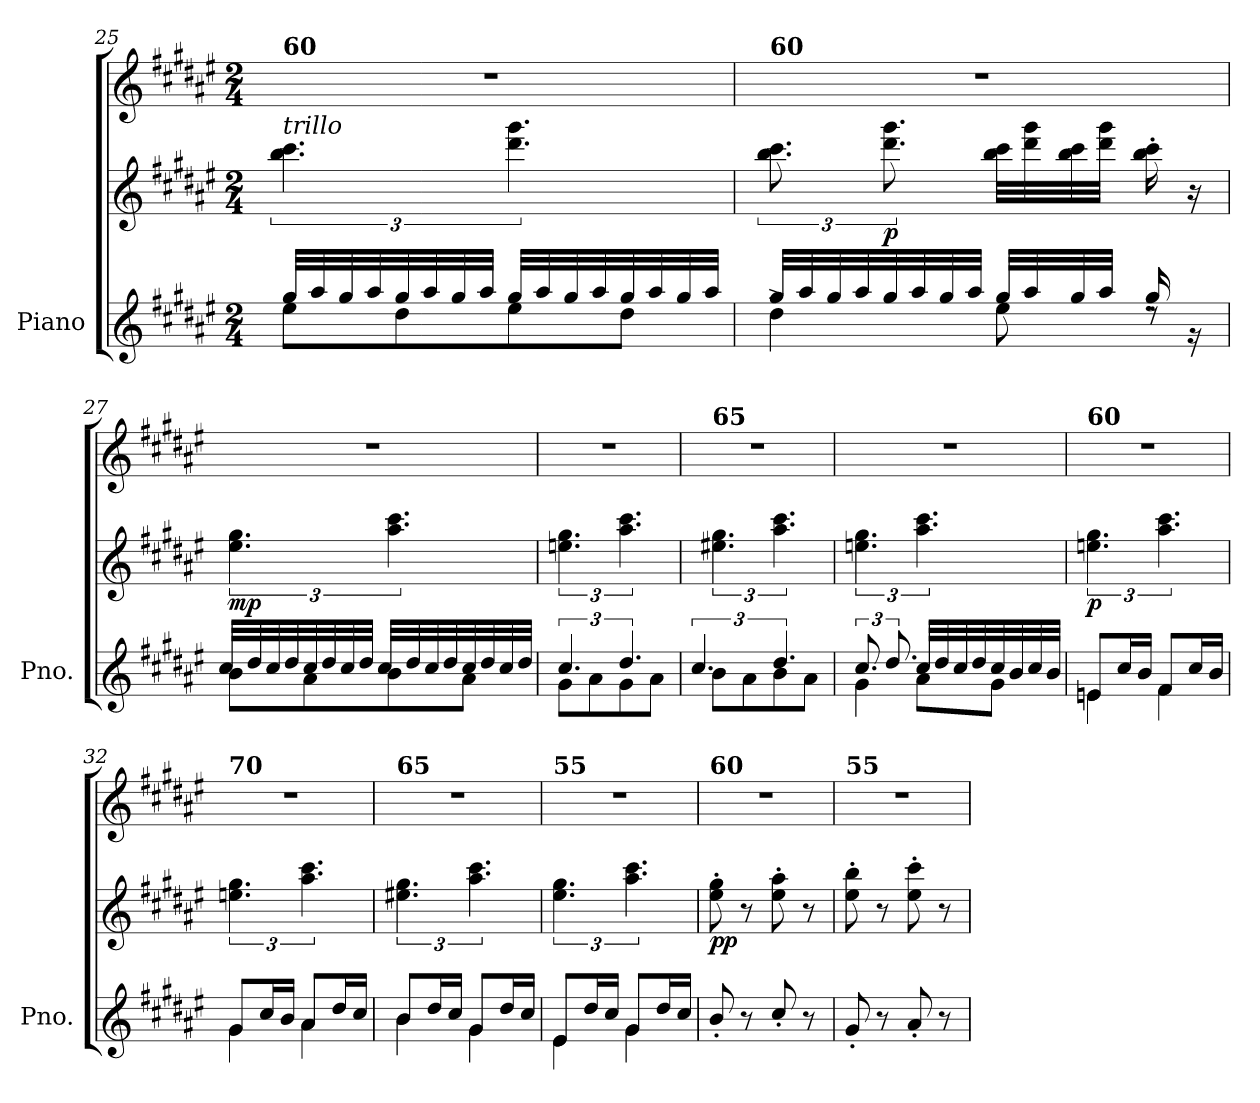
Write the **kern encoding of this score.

**kern	**kern	**kern	**dynam
*part1	*part1	*part1	*part1
*staff3	*staff2	*staff1	*staff1/2/3
*I"Piano	*	*	*
*I'Pno.	*	*	*
*clefG2	*clefG2	*clefG2	*
*k[f#c#g#d#a#e#]	*k[f#c#g#d#a#e#]	*k[f#c#g#d#a#e#]	*
*M2/4	*M2/4	*M2/4	*
=25	=25	=25	=25
*^	*	*	*
!	!	!	!LO:TX:a:B:t=60	!
!	!	!LO:TX:a:i:t=trillo	!	!
8ee#\L	32gg#/LLL	6.bb\ 6.ccc#\	2r	.
.	32aa#/	.	.	.
.	32gg#/	.	.	.
.	32aa#/	.	.	.
8dd#\	32gg#/	.	.	.
.	32aa#/	.	.	.
.	32gg#/	.	.	.
.	32aa#/JJJ	.	.	.
8ee#\	32gg#/LLL	6.ddd#\ 6.ggg#\	.	.
.	32aa#/	.	.	.
.	32gg#/	.	.	.
.	32aa#/	.	.	.
8dd#\J	32gg#/	.	.	.
.	32aa#/	.	.	.
.	32gg#/	.	.	.
.	32aa#/JJJ	.	.	.
=26	=26	=26	=26	=26
!	!	!	!LO:TX:a:B:t=60	!
4dd#^\	32gg#/LLL	12.bb\ 12.ccc#\	2r	.
.	32aa#/	.	.	.
.	32gg#/	.	.	.
.	32aa#/	.	.	.
!	!	!	!	!LO:DY:b=2
.	32gg#/	12.ddd#\ 12.ggg#\	.	p
.	32aa#/	.	.	.
.	32gg#/	.	.	.
.	32aa#/JJJ	.	.	.
8ee#\	32gg#/LLL	32bb\ 32ccc#\LLL	.	.
.	32aa#/	32ddd#\ 32ggg#\	.	.
.	32gg#/	32bb\ 32ccc#\	.	.
.	32aa#/JJJ	32ddd#\ 32ggg#\JJJ	.	.
8rdd	16gg#'/	16bb\' 16ccc#\'	.	.
.	16r	16r	.	.
!!LO:PB:g=z
=27	=27	=27	=27	=27
!	!	!	!	!LO:DY:b=2
8b\L	32cc#/LLL	6.ee#\ 6.gg#\	2r	mp
.	32dd#/	.	.	.
.	32cc#/	.	.	.
.	32dd#/	.	.	.
8a#\	32cc#/	.	.	.
.	32dd#/	.	.	.
.	32cc#/	.	.	.
.	32dd#/JJJ	.	.	.
8b\	32cc#/LLL	6.aa#\ 6.ccc#\	.	.
.	32dd#/	.	.	.
.	32cc#/	.	.	.
.	32dd#/	.	.	.
8a#\J	32cc#/	.	.	.
.	32dd#/	.	.	.
.	32cc#/	.	.	.
.	32dd#/JJJ	.	.	.
=28	=28	=28	=28	=28
8g#\L	6.cc#/	6.een\ 6.gg#\	2r	.
8a#\	.	.	.	.
8g#\	6.dd#/	6.aa#\ 6.ccc#\	.	.
8a#\J	.	.	.	.
=29	=29	=29	=29	=29
!	!	!	!LO:TX:a:B:t=65	!
8b\L	6.cc#/	6.ee#X\ 6.gg#\	2r	.
8a#\	.	.	.	.
8b\	6.dd#/	6.aa#\ 6.ccc#\	.	.
8a#\J	.	.	.	.
=30	=30	=30	=30	=30
4g#\	12.cc#/	6.een\ 6.gg#\	2r	.
.	12.dd#/	.	.	.
8a#\L	32cc#/LLL	6.aa#\ 6.ccc#\	.	.
.	32dd#/	.	.	.
.	32cc#/	.	.	.
.	32dd#/	.	.	.
8g#\J	32cc#/	.	.	.
.	32b/	.	.	.
.	32cc#/	.	.	.
.	32b/JJJ	.	.	.
=31	=31	=31	=31	=31
!	!	!	!LO:TX:a:B:t=60	!
!	!	!	!	!LO:DY:b=2
4e\	8en/L	6.een\ 6.gg#\	2r	p
.	16cc#/L	.	.	.
.	16b/JJ	.	.	.
4f#\	8f#/L	6.aa#\ 6.ccc#\	.	.
.	16cc#/L	.	.	.
.	16b/JJ	.	.	.
!!LO:LB:g=z
=32	=32	=32	=32	=32
!	!	!	!LO:TX:a:B:t=70	!
4g#\	8g#/L	6.een\ 6.gg#\	2r	.
.	16cc#/L	.	.	.
.	16b/JJ	.	.	.
4a#\	8a#/L	6.aa#\ 6.ccc#\	.	.
.	16dd#/L	.	.	.
.	16cc#/JJ	.	.	.
=33	=33	=33	=33	=33
!	!	!	!LO:TX:a:B:t=65	!
4b\	8b/L	6.ee#X\ 6.gg#\	2r	.
.	16dd#/L	.	.	.
.	16cc#/JJ	.	.	.
4g#\	8g#/L	6.aa#\ 6.ccc#\	.	.
.	16dd#/L	.	.	.
.	16cc#/JJ	.	.	.
=34	=34	=34	=34	=34
!	!	!	!LO:TX:a:B:t=55	!
4e#\	8e#/L	6.ee#\ 6.gg#\	2r	.
.	16dd#/L	.	.	.
.	16cc#/JJ	.	.	.
4g#\	8g#/L	6.aa#\ 6.ccc#\	.	.
.	16dd#/L	.	.	.
.	16cc#/JJ	.	.	.
=35	=35	=35	=35	=35
!	!	!	!LO:TX:a:B:t=60	!
!	!	!	!	!LO:DY:b=2
*v	*v	*	*	*
8b'/	8ee#\' 8gg#\'	2r	pp
8r	8r	.	.
8cc#'/	8ee#\' 8aa#\'	.	.
8r	8r	.	.
=36	=36	=36	=36
!	!	!LO:TX:a:B:t=55	!
8g#'/	8ee#\' 8bb\'	2r	.
8r	8r	.	.
8a#'/	8ee#\' 8ccc#\'	.	.
8r	8r	.	.
=	=	=	=
*-	*-	*-	*-
